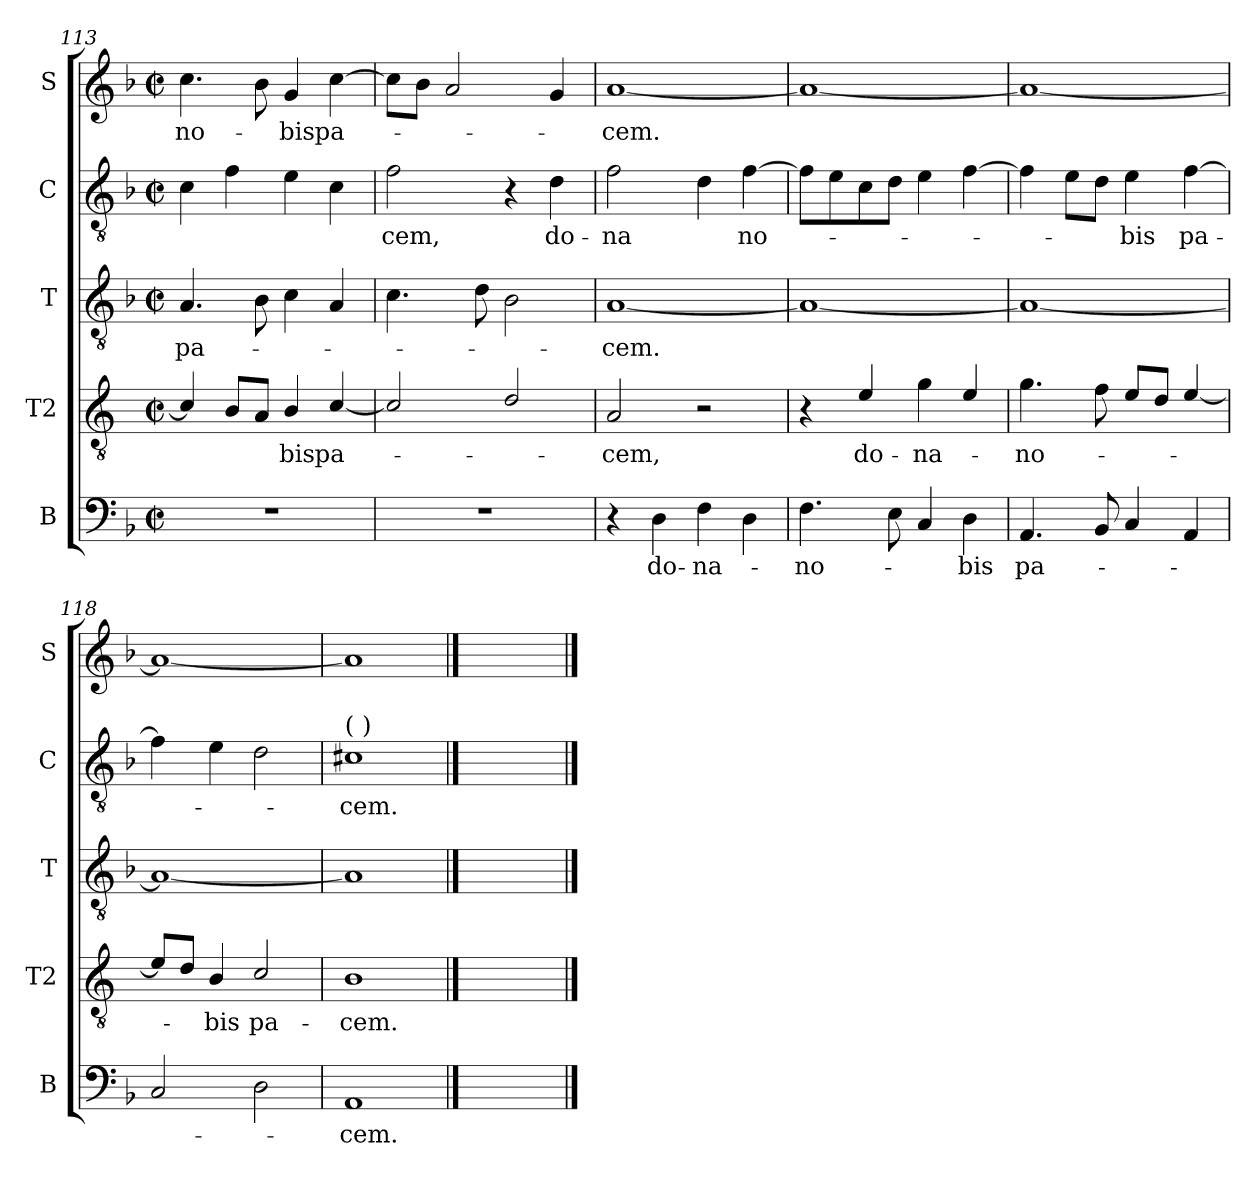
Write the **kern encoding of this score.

**kern	**text	**kern	**text	**kern	**text	**kern	**text	**kern	**text
*part5	*part5	*part4	*part4	*part3	*part3	*part2	*part2	*part1	*part1
*staff5	*staff5	*staff4	*staff4	*staff3	*staff3	*staff2	*staff2	*staff1	*staff1
*I"B	*	*I"T2	*	*I"T	*	*I"C	*	*I"S	*
*I'B	*	*I'T2	*	*I'T	*	*I'C	*	*I'S	*
*clefF4	*	*clefGv2	*	*clefGv2	*	*clefGv2	*	*clefG2	*
*	*	*ITrd4c7	*	*	*	*	*	*	*
*k[b-]	*	*k[b-]	*	*k[b-]	*	*k[b-]	*	*k[b-]	*
*M2/2	*	*M2/2	*	*M2/2	*	*M2/2	*	*M2/2	*
*met(c|)	*	*met(c|)	*	*met(c|)	*	*met(c|)	*	*met(c|)	*
=113	=113	=113	=113	=113	=113	=113	=113	=113	=113
!	!	!	!	!	!LO:LY:b	!	!	!	!LO:LY:b
1r	.	4F/]	.	4.A/	pa-	4c\	.	4.cc\	-no-
.	.	8E/L	.	.	.	4f\	.	.	.
.	.	8D/J	.	8B-\	.	.	.	8b-\	.
!	!	!	!LO:LY:b	!	!	!	!	!	!LO:LY:b
.	.	4E/	-bis	4c\	.	4e\	.	4g/	-bis
!	!	!	!LO:LY:b	!	!	!	!	!	!LO:LY:b
.	.	[4F/	pa-	4A/	.	4c\	.	[4cc\	pa-
!!LO:LB:g=z
=114	=114	=114	=114	=114	=114	=114	=114	=114	=114
!	!	!	!	!	!	!	!LO:LY:b	!	!
1r	.	2F/]	.	4.c\	.	2f\	-cem,	8cc\L]	.
.	.	.	.	.	.	.	.	8b-\J	.
.	.	.	.	.	.	.	.	2a/	.
.	.	.	.	8d\	.	.	.	.	.
.	.	2G/	.	2B-\	.	4r	.	.	.
!	!	!	!	!	!	!	!LO:LY:b	!	!
.	.	.	.	.	.	4d\	do-	4g/	.
=115	=115	=115	=115	=115	=115	=115	=115	=115	=115
!	!	!	!LO:LY:b	!	!LO:LY:b	!	!LO:LY:b	!	!LO:LY:b
4r	.	2D/	-cem,	[1A	-cem.	2f\	-na	[1a	-cem.
!	!LO:LY:b	!	!	!	!	!	!	!	!
4D\	do-	.	.	.	.	.	.	.	.
!	!LO:LY:b	!	!	!	!	!	!	!	!
4F\	-na-	2r	.	.	.	4d\	.	.	.
!	!	!	!	!	!	!	!LO:LY:b	!	!
4D\	.	.	.	.	.	[4f\	no-	.	.
=116	=116	=116	=116	=116	=116	=116	=116	=116	=116
!	!LO:LY:b	!	!	!	!	!	!	!	!
4.F\	-no-	4r	.	1A_	.	8f\L]	.	1a_	.
.	.	.	.	.	.	8e\	.	.	.
!	!	!	!LO:LY:b	!	!	!	!	!	!
.	.	4A/	do-	.	.	8c\	.	.	.
8E\	.	.	.	.	.	8d\J	.	.	.
!	!	!	!LO:LY:b	!	!	!	!	!	!
4C/	.	4c\	-na-	.	.	4e\	.	.	.
!	!LO:LY:b	!	!	!	!	!	!	!	!
4D\	-bis	4A/	.	.	.	[4f\	.	.	.
=117	=117	=117	=117	=117	=117	=117	=117	=117	=117
!	!LO:LY:b	!	!LO:LY:b	!	!	!	!	!	!
4.AA/	pa-	4.c\	-no-	1A_	.	4f\]	.	1a_	.
.	.	.	.	.	.	8e\L	.	.	.
8BB-/	.	8B-\	.	.	.	8d\J	.	.	.
!	!	!	!	!	!	!	!LO:LY:b	!	!
4C/	.	8A/L	.	.	.	4e\	-bis	.	.
.	.	8G/J	.	.	.	.	.	.	.
!	!	!	!	!	!	!	!LO:LY:b	!	!
4AA/	.	[4A/	.	.	.	[4f\	pa-	.	.
=118	=118	=118	=118	=118	=118	=118	=118	=118	=118
2C/	.	8A/L]	.	1A_	.	4f\]	.	1a_	.
.	.	8G/J	.	.	.	.	.	.	.
!	!	!	!LO:LY:b	!	!	!	!	!	!
.	.	4E/	-bis	.	.	4e\	.	.	.
!	!	!	!LO:LY:b	!	!	!	!	!	!
2D\	.	2F/	pa-	.	.	2d\	.	.	.
=119	=119	=119	=119	=119	=119	=119	=119	=119	=119
!	!	!	!	!	!	!LO:TX:a:t=(    )	!	!	!
!	!LO:LY:b	!	!LO:LY:b	!	!	!	!LO:LY:b	!	!
1AA	cem.	1E	-cem.	1A]	.	1c#X	-cem.	1a]	.
==119X1	==119X1	==119X1	==119X1	==119X1	==119X1	==119X1	==119X1	==119X1	==119X1
1ryy	.	1ryy	.	1ryy	.	1ryy	.	1ryy	.
==	==	==	==	==	==	==	==	==	==
*-	*-	*-	*-	*-	*-	*-	*-	*-	*-
